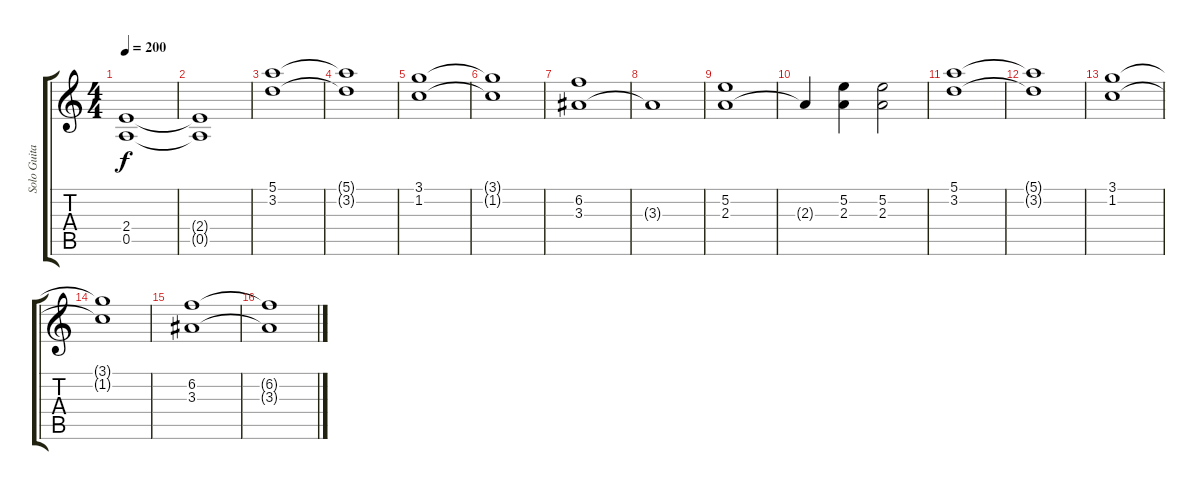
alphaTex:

\track ("Solo Guitar" "Solo Guita") {instrument distortionguitar}
\staff {score tabs}
\tuning (E4 B3 G3 D3 A2 E2) {hide}
\ts (4 4)
\tempo 200
\clef g2
\ks c
(2.4 0.5).1{dy f} |
(2.4{t} 0.5{t}).1 |
(5.1 3.2).1{volume 15} |
(5.1{t} 3.2{t}).1 |
(3.1 1.2).1{volume 5} |
(3.1{t} 1.2{t}).1 |
(6.2 3.3).1{volume 13} |
3.3{t}.1 |
(5.2 2.3).1{volume 4} |
2.3{t}.4 (5.2 2.3).4{volume 4} (5.2 2.3).2{volume 11} |
(5.1 3.2).1{volume 15} |
(5.1{t} 3.2{t}).1 |
(3.1 1.2).1{volume 5} |
(3.1{t} 1.2{t}).1 |
(6.2 3.3).1{volume 13} |
(6.2{t} 3.3{t}).1
